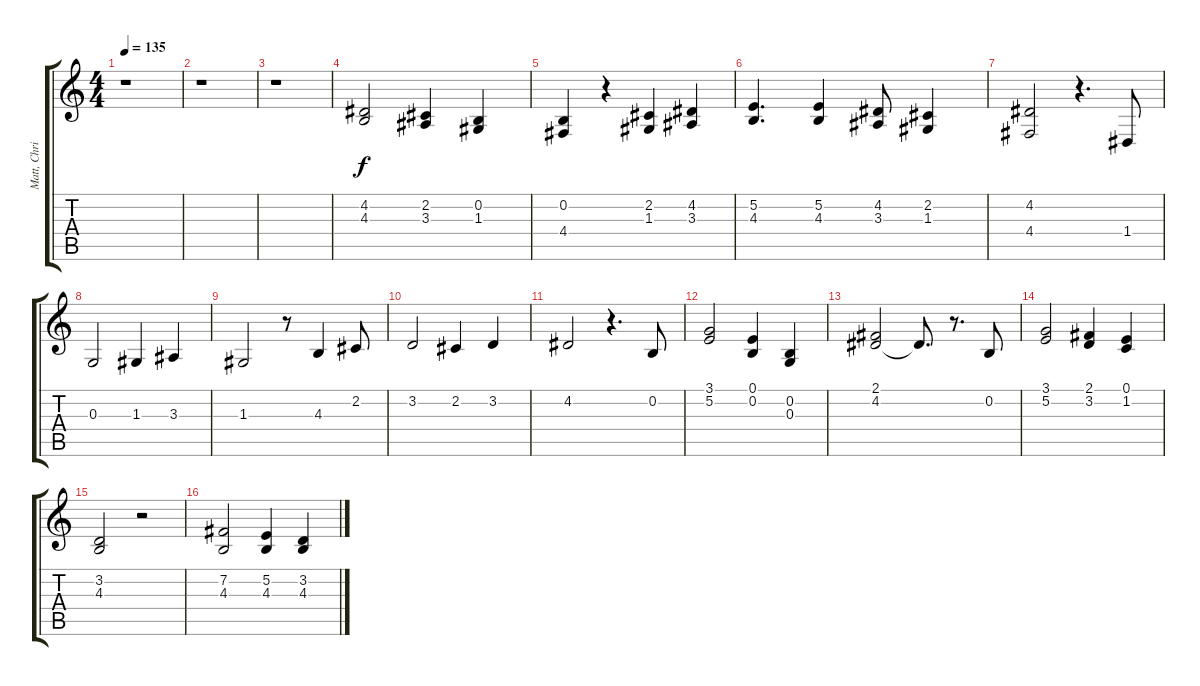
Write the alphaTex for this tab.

\track ("Matt, Chris, Dom, Morgan" "Matt, Chri") {instrument choiraahs}
\staff {score tabs}
\tuning (E4 B3 G3 D3 A2 E2) {hide}
\ts (4 4)
\tempo 135
\clef g2
\ks c
r.1{dy f} |
r.1 |
r.1 |
(4.2 4.3).2 (2.2 3.3).4 (0.2 1.3).4 |
(0.2 4.4).4 r.4 (2.2 1.3).4 (4.2 3.3).4 |
(5.2 4.3).4{d} (5.2 4.3).4 (4.2 3.3).8 (2.2 1.3).4 |
(4.2 4.4).2 r.4{d} 1.4.8 |
0.3.2 1.3.4 3.3.4 |
1.3.2 r.8 4.3.4 2.2.8 |
3.2.2 2.2.4 3.2.4 |
4.2.2 r.4{d} 0.2.8 |
(3.1 5.2).2 (0.1 0.2).4 (0.2 0.3).4 |
(2.1 4.2).2 4.2{t}.8{d} r.8{d} 0.2.8 |
(3.1 5.2).2 (2.1 3.2).4 (0.1 1.2).4 |
(3.2 4.3).2 r.2 |
(7.2 4.3).2 (5.2 4.3).4 (3.2 4.3).4
